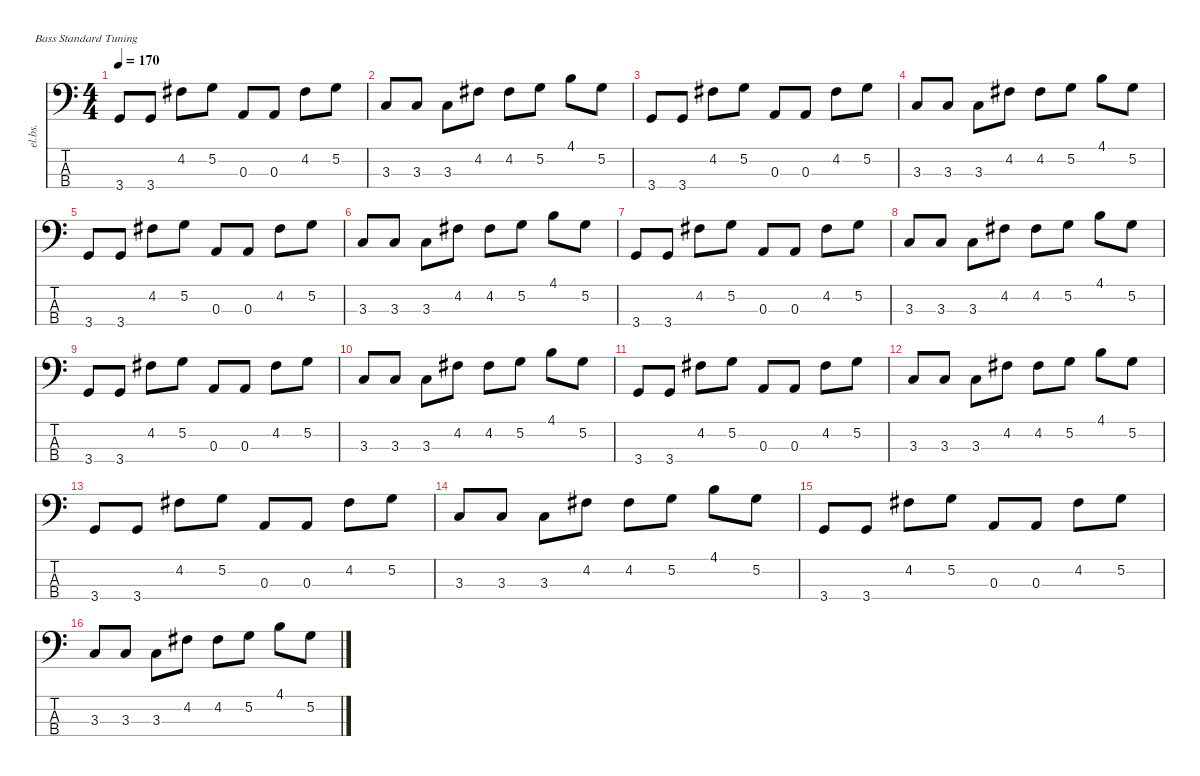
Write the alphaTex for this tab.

\defaultSystemsLayout 4
\hideDynamics
\bracketExtendMode nobrackets
\otherSystemsTrackNameOrientation horizontal
\track ("Piste 3" "el.bs.") {instrument electricbasspick}
\staff {score tabs}
\tuning (G2 D2 A1 E1)
\ts (4 4)
\tempo 170
\clef f4
\ks c
3.4.8{dy f beam Up} 3.4.8{beam Up} 4.2{acc #}.8{beam Down} 5.2.8{beam Down} 0.3.8{beam Up} 0.3.8{beam Up} 4.2{acc #}.8{beam Down} 5.2.8{beam Down} |
3.3.8{beam Up} 3.3.8{beam Up} 3.3.8{beam Down} 4.2{acc #}.8{beam Down} 4.2{acc #}.8{beam Down} 5.2.8{beam Down} 4.1.8{beam Down} 5.2.8{beam Down} |
3.4.8{beam Up} 3.4.8{beam Up} 4.2{acc #}.8{beam Down} 5.2.8{beam Down} 0.3.8{beam Up} 0.3.8{beam Up} 4.2{acc #}.8{beam Down} 5.2.8{beam Down} |
3.3.8{beam Up} 3.3.8{beam Up} 3.3.8{beam Down} 4.2{acc #}.8{beam Down} 4.2{acc #}.8{beam Down} 5.2.8{beam Down} 4.1.8{beam Down} 5.2.8{beam Down} |
3.4.8{beam Up} 3.4.8{beam Up} 4.2{acc #}.8{beam Down} 5.2.8{beam Down} 0.3.8{beam Up} 0.3.8{beam Up} 4.2{acc #}.8{beam Down} 5.2.8{beam Down} |
3.3.8{beam Up} 3.3.8{beam Up} 3.3.8{beam Down} 4.2{acc #}.8{beam Down} 4.2{acc #}.8{beam Down} 5.2.8{beam Down} 4.1.8{beam Down} 5.2.8{beam Down} |
3.4.8{beam Up} 3.4.8{beam Up} 4.2{acc #}.8{beam Down} 5.2.8{beam Down} 0.3.8{beam Up} 0.3.8{beam Up} 4.2{acc #}.8{beam Down} 5.2.8{beam Down} |
3.3.8{beam Up} 3.3.8{beam Up} 3.3.8{beam Down} 4.2{acc #}.8{beam Down} 4.2{acc #}.8{beam Down} 5.2.8{beam Down} 4.1.8{beam Down} 5.2.8{beam Down} |
3.4.8{beam Up} 3.4.8{beam Up} 4.2{acc #}.8{beam Down} 5.2.8{beam Down} 0.3.8{beam Up} 0.3.8{beam Up} 4.2{acc #}.8{beam Down} 5.2.8{beam Down} |
3.3.8{beam Up} 3.3.8{beam Up} 3.3.8{beam Down} 4.2{acc #}.8{beam Down} 4.2{acc #}.8{beam Down} 5.2.8{beam Down} 4.1.8{beam Down} 5.2.8{beam Down} |
3.4.8{beam Up} 3.4.8{beam Up} 4.2{acc #}.8{beam Down} 5.2.8{beam Down} 0.3.8{beam Up} 0.3.8{beam Up} 4.2{acc #}.8{beam Down} 5.2.8{beam Down} |
3.3.8{beam Up} 3.3.8{beam Up} 3.3.8{beam Down} 4.2{acc #}.8{beam Down} 4.2{acc #}.8{beam Down} 5.2.8{beam Down} 4.1.8{beam Down} 5.2.8{beam Down} |
3.4.8{beam Up} 3.4.8{beam Up} 4.2{acc #}.8{beam Down} 5.2.8{beam Down} 0.3.8{beam Up} 0.3.8{beam Up} 4.2{acc #}.8{beam Down} 5.2.8{beam Down} |
3.3.8{beam Up} 3.3.8{beam Up} 3.3.8{beam Down} 4.2{acc #}.8{beam Down} 4.2{acc #}.8{beam Down} 5.2.8{beam Down} 4.1.8{beam Down} 5.2.8{beam Down} |
3.4.8{beam Up} 3.4.8{beam Up} 4.2{acc #}.8{beam Down} 5.2.8{beam Down} 0.3.8{beam Up} 0.3.8{beam Up} 4.2{acc #}.8{beam Down} 5.2.8{beam Down} |
3.3.8{beam Up} 3.3.8{beam Up} 3.3.8{beam Down} 4.2{acc #}.8{beam Down} 4.2{acc #}.8{beam Down} 5.2.8{beam Down} 4.1.8{beam Down} 5.2.8{beam Down}
